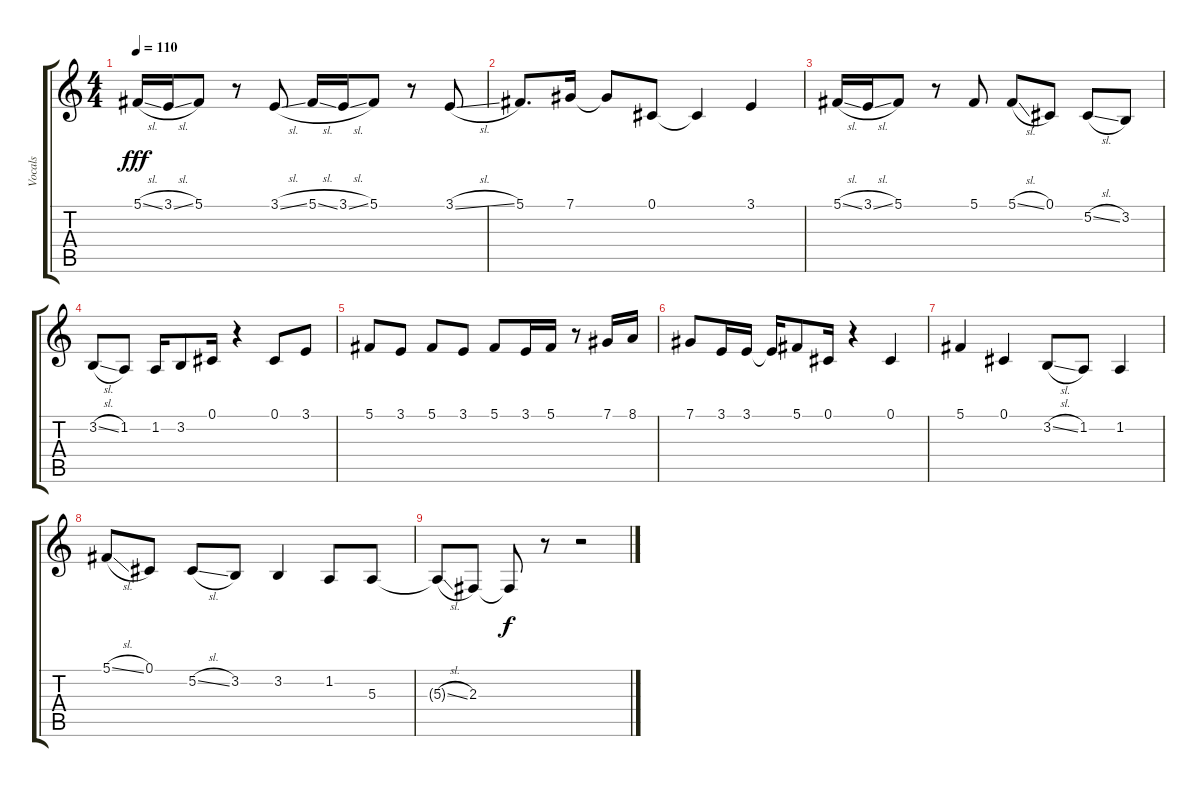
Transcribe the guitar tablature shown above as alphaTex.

\track ("Vocals" "Vocals") {instrument voiceoohs}
\staff {score tabs}
\tuning (Db4 Ab3 E3 B2 Gb2 B1) {hide}
\ts (4 4)
\tempo 110
\clef g2
\ks c
5.1{sl}.16{dy fff} 3.1{sl}.16 5.1.8 r.8 3.1{sl}.8 5.1{sl}.16 3.1{sl}.16 5.1.8 r.8 3.1{sl}.8 |
5.1.8{d} 7.1.16 7.1{t}.8 0.1.8 0.1{t}.4 3.1.4 |
5.1{sl}.16 3.1{sl}.16 5.1.8 r.8 5.1.8 5.1{sl}.8 0.1.8 5.2{sl}.8 3.2.8 |
3.2{sl}.8 1.2.8 1.2.16 3.2.8 0.1.16 r.4 0.1.8 3.1.8 |
5.1.8 3.1.8 5.1.8 3.1.8 5.1.8 3.1.16 5.1.16 r.8 7.1.16 8.1.16 |
7.1.8 3.1.16 3.1.16 3.1{t}.16 5.1.8 0.1.16 r.4 0.1.4 |
5.1.4 0.1.4 3.2{sl}.8 1.2.8 1.2.4 |
5.1{sl}.8 0.1.8 5.2{sl}.8 3.2.8 3.2.4 1.2.8 5.3.8 |
5.3{sl t}.8 2.3.8 2.3{t}.8{dy f} r.8 r.2
